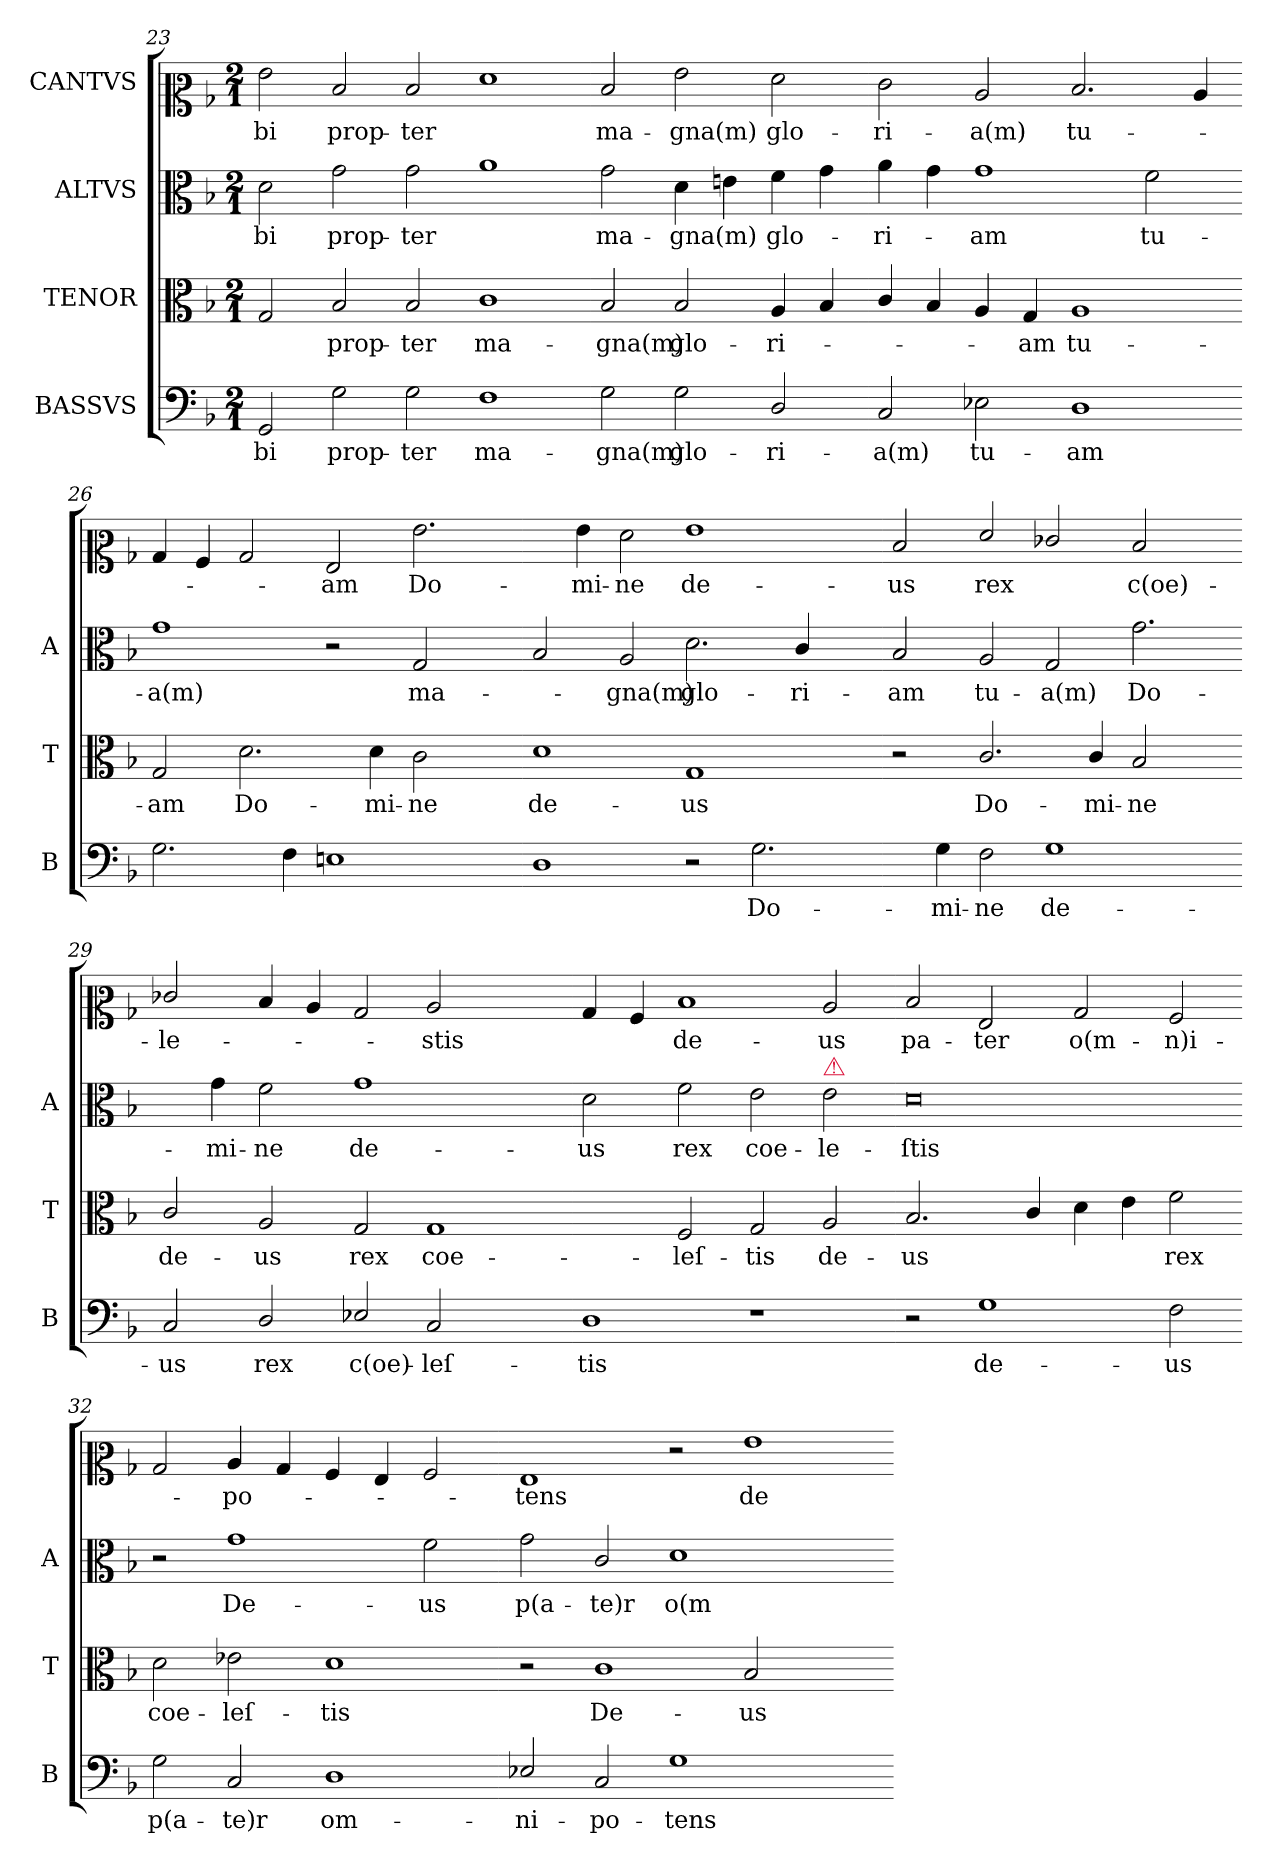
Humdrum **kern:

**kern	**text	**kern	**text	**kern	**text	**kern	**text
*part4	*part4	*part3	*part3	*part2	*part2	*part1	*part1
*staff4	*staff4	*staff3	*staff3	*staff2	*staff2	*staff1	*staff1
*I"BASSVS	*	*I"TENOR	*	*I"ALTVS	*	*I"CANTVS	*
*I'B	*	*I'T	*	*I'A	*	*	*
*clefF4	*	*clefC3	*	*clefC3	*	*clefC2	*
*k[b-]	*	*k[b-]	*	*k[b-]	*	*k[b-]	*
*F:	*	*F:	*	*F:	*	*F:	*
*M2/1	*	*M2/1	*	*M2/1	*	*M2/1	*
=23	=23	=23	=23	=23	=23	=23	=23
!	!	!	!	!	!LO:LY:i	!	!LO:LY:i
2GG/	-bi	2G/	.	2d\	-bi	2g\	-bi
2G\	prop-	2B-/	prop-	2g\	prop-	2d/	prop-
2G\	-ter	2B-/	-ter	2g\	-ter	2d/	-ter
1F\	ma-	1c\	ma-	1a\	.	1f\	.
=24-	=24-	=24-	=24-	=24-	=24-	=24-	=24-
2G\	-gna(m)	2B-/	-gna(m)	2g\	ma-	2d/	ma-
2G\	glo-	2B-/	glo-	4d\	-gna(m)	2g\	-gna(m)
.	.	.	.	4en\	.	.	.
2D/	-ri-	4A/	-ri-	4f\	glo-	2f\	glo-
.	.	4B-/	.	4g\	.	.	.
=25-	=25-	=25-	=25-	=25-	=25-	=25-	=25-
2C/	-a(m)	4c/	.	4a\	-ri-	2e\	-ri-
.	.	4B-/	.	4g\	.	.	.
2E-X\	tu-	4A/	.	1g\	-am	2c/	-a(m)
.	.	4G/	-am	.	.	.	.
1D\	-am	1A/	tu-	.	.	2.d/	tu-
.	.	.	.	2f\	tu-	.	.
.	.	.	.	.	.	4c/	.
=26-	=26-	=26-	=26-	=26-	=26-	=26-	=26-
2.G\	.	2G/	-am	1g\	-a(m)	4B-/	.
.	.	.	.	.	.	4A/	.
.	.	2.d\	Do-	.	.	2B-/	.
4F\	.	.	.	.	.	.	.
1En\	.	.	.	2r	.	2G/	-am
.	.	4d\	-mi-	.	.	.	.
!	!	!	!	!	!LO:LY:i	!	!
.	.	2c\	-ne	2G/	ma-	2.g\	Do-
4ryy	.	4ryy	.	4ryy	.	.	.
=27-	=27-	=27-	=27-	=27-	=27-	=27-	=27-
1D\	.	1d\	de-	2B-/	.	4ryy	.
.	.	.	.	.	.	4g\	-mi-
!	!	!	!	!	!LO:LY:i	!	!
.	.	.	.	2A/	-gna(m)	2f\	-ne
!	!	!	!	!	!LO:LY:i	!	!
2r	.	1G/	-us	2.d\	glo-	1g\	de-
2.G\	Do-	.	.	.	.	.	.
!	!	!	!	!	!LO:LY:i	!	!
.	.	.	.	4c/	-ri-	.	.
.	.	4ryy	.	4ryy	.	4ryy	.
=28-	=28-	=28-	=28-	=28-	=28-	=28-	=28-
!	!	!	!	!	!LO:LY:i	!	!
4ryy	.	2r	.	2B-/	-am	2d/	-us
4G\	-mi-	.	.	.	.	.	.
!	!	!	!LO:LY:i	!	!LO:LY:i	!	!
2F\	-ne	2.c/	Do-	2A/	tu-	2f/	rex
!	!	!	!	!	!LO:LY:i	!	!
1G\	de-	.	.	2G/	-a(m)	2e-X/	.
!	!	!	!LO:LY:i	!	!	!	!
.	.	4c/	-mi-	.	.	.	.
!	!	!	!LO:LY:i	!	!	!	!
.	.	2B-/	-ne	2.g\	Do-	2d/	c(oe)-
4ryy	.	4ryy	.	.	.	4ryy	.
=29-	=29-	=29-	=29-	=29-	=29-	=29-	=29-
!	!	!	!LO:LY:i	!	!	!	!
2C/	-us	2c/	de-	4ryy	.	2e-X/	-le-
.	.	.	.	4g\	-mi-	.	.
!	!	!	!LO:LY:i	!	!	!	!
2D/	rex	2A/	-us	2f\	-ne	4d/	.
.	.	.	.	.	.	4c/	.
2E-X/	c(oe)-	2G/	rex	1g\	de-	2B-/	.
2C/	-leſ-	1G/	coe-	.	.	2c/	-stis
2ryy	.	.	.	2ryy	.	2ryy	.
=30-	=30-	=30-	=30-	=30-	=30-	=30-	=30-
1D\	-tis	2ryy	.	2d\	-us	4B-/	.
.	.	.	.	.	.	4A/	.
.	.	2F/	-leſ-	2f\	rex	1d/	de-
1r	.	2G/	-tis	2e\	coe-	.	.
!	!	!	!	!LO:TX:a:color=crimson:t=⚠	!	!	!
.	.	2A/	de-	2e\	-le-	2c/	-us
=31-	=31-	=31-	=31-	=31-	=31-	=31-	=31-
2r	.	2.B-/	-us	0d\	-ſtis	2d/	pa-
1G\	de-	.	.	.	.	2G/	-ter
.	.	4c/	.	.	.	.	.
.	.	4d\	.	.	.	2B-/	o(m-
.	.	4e\	.	.	.	.	.
2F\	-us	2f\	rex	.	.	2A/	-n)i-
=32-	=32-	=32-	=32-	=32-	=32-	=32-	=32-
2G\	p(a-	2d\	coe-	2r	.	2B-/	.
2C/	-te)r	2e-X\	-leſ-	1g\	De-	4c/	-po-
.	.	.	.	.	.	4B-/	.
1D\	om-	1d\	-tis	.	.	4A/	.
.	.	.	.	.	.	4G/	.
.	.	.	.	2f\	-us	2A/	.
=33-	=33-	=33-	=33-	=33-	=33-	=33-	=33-
2E-X/	-ni-	2r	.	2g\	p(a-	1G/	-tens
2C/	-po-	1c\	De-	2c/	-te)r	.	.
1G\	-tens	.	.	1d\	o(m-	2r	.
!	!	!	!	!	!	!	!LO:LY:i
.	.	2B-/	-us	.	.	1g\	de-
2ryy	.	2ryy	.	2ryy	.	.	.
=-	=-	=-	=-	=-	=-	=-	=-
*-	*-	*-	*-	*-	*-	*-	*-
